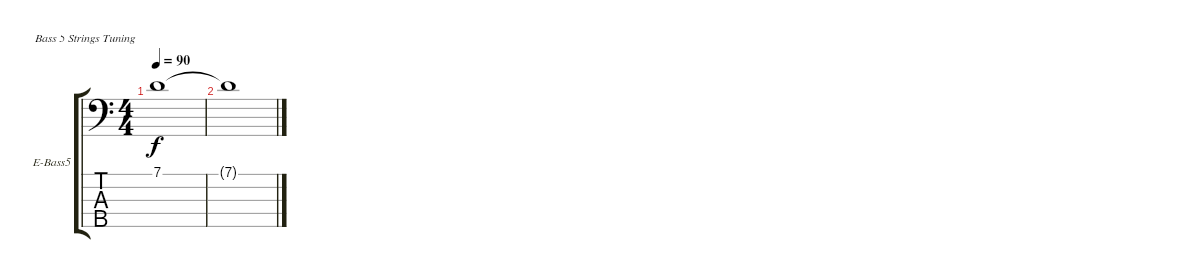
\bracketExtendMode groupsimilarinstruments
\firstSystemTrackNameOrientation horizontal
\otherSystemsTrackNameOrientation horizontal
\track ("Bajo" "E-Bass5") {instrument electricbassfinger}
\staff {score tabs}
\tuning (G2 D2 A1 E1 B0)
\ts (4 4)
\tempo 90
\clef f4
\ks c
7.1.1{dy f} |
7.1{t}.1
